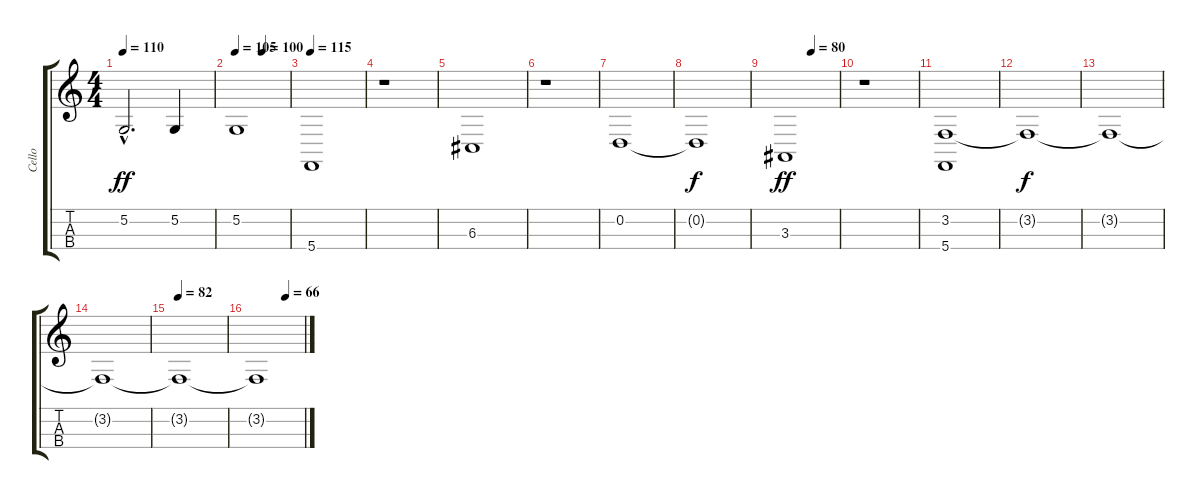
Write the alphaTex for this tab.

\track ("Cello" "Cello") {instrument cello}
\staff {score tabs}
\tuning (A3 D3 G2 C2) {hide}
\ts (4 4)
\tempo 110
\clef g2
\ks c
5.2{hac}.2{d dy ff} 5.2.4 |
\tempo 105
\tempo (100 0.5)
5.2.1 |
\tempo 115
5.4.1 |
r.1 |
6.3.1 |
r.1 |
0.2.1 |
0.2{t}.1{dy f} |
\tempo (80 0.5)
3.3.1{dy ff} |
r.1 |
(3.2 5.4).1 |
3.2{t}.1{dy f} |
3.2{t}.1 |
3.2{t}.1 |
\tempo 82
3.2{t}.1 |
\tempo (66 0.625)
3.2{t}.1
